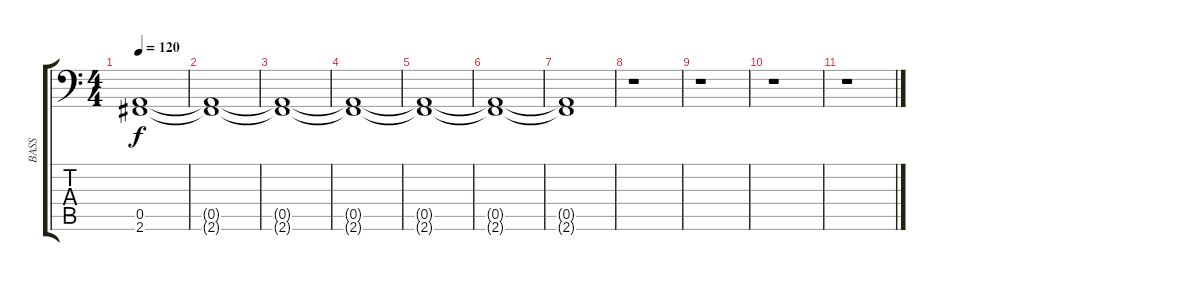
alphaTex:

\track ("BASS" "BASS") {instrument electricbasspick}
\staff {score tabs}
\tuning (E3 B2 G2 D2 A1 E1) {hide}
\ts (4 4)
\tempo 120
\clef f4
\ks c
(0.5{t} 2.6{t}).1{dy f} |
(0.5{t} 2.6{t}).1 |
(0.5{t} 2.6{t}).1 |
(0.5{t} 2.6{t}).1 |
(0.5{t} 2.6{t}).1 |
(0.5{t} 2.6{t}).1 |
(0.5{t} 2.6{t}).1 |
r.1 |
r.1 |
r.1 |
r.1
